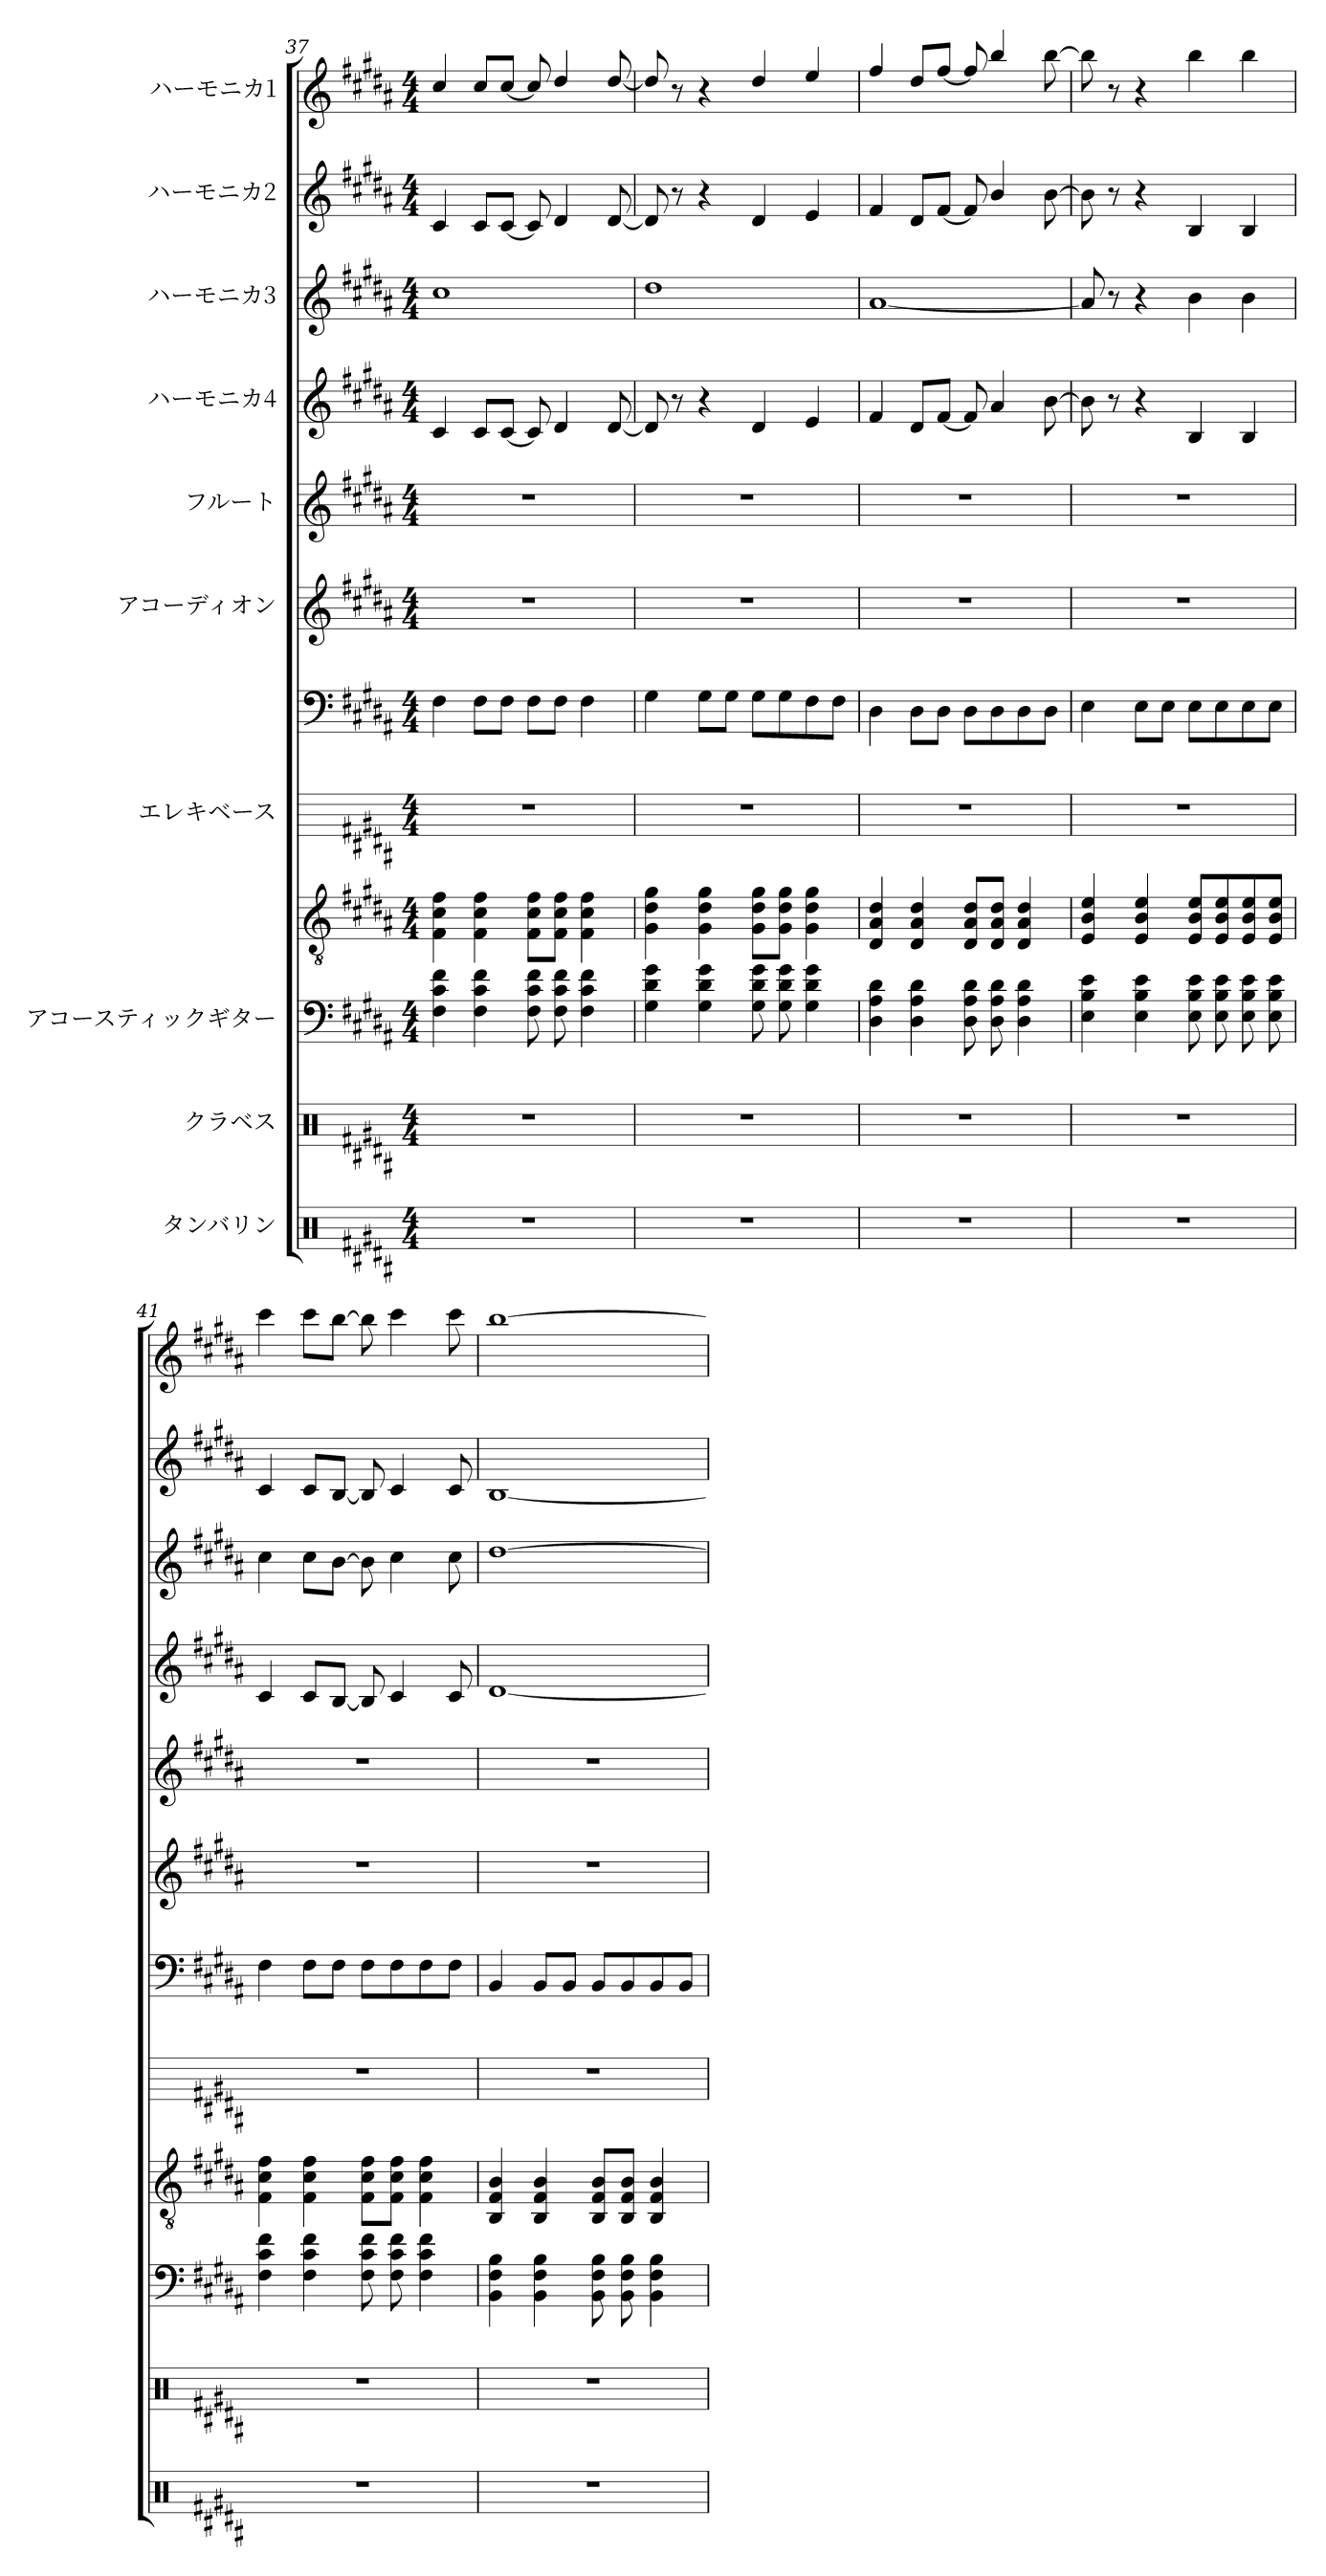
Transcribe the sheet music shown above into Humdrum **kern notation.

**kern	**kern	**kern	**kern	**kern	**kern	**kern	**kern	**kern	**kern	**dynam	**kern	**kern	**dynam
*part10	*part9	*part8	*part8	*part7	*part7	*part6	*part5	*part4	*part3	*part3	*part2	*part1	*part1
*staff12	*staff11	*staff10	*staff9	*staff8	*staff7	*staff6	*staff5	*staff4	*staff3	*staff3	*staff2	*staff1	*staff1
*I"タンバリン	*I"クラベス	*I"アコースティックギター	*	*I"エレキベース	*	*I"アコーディオン	*I"フルート	*I"ハーモニカ4	*I"ハーモニカ3	*	*I"ハーモニカ2	*I"ハーモニカ1	*
*clefX	*clefX	*	*clefGv2	*	*clefF4	*clefG2	*clefG2	*clefG2	*clefG2	*	*clefG2	*clefG2	*
*	*	*	*	*ITrd7c12	*ITrd7c12	*	*	*	*	*	*	*	*
*k[f#c#g#d#a#]	*k[f#c#g#d#a#]	*k[f#c#g#d#a#]	*k[f#c#g#d#a#]	*k[f#c#g#d#a#]	*k[f#c#g#d#a#]	*k[f#c#g#d#a#]	*k[f#c#g#d#a#]	*k[f#c#g#d#a#]	*k[f#c#g#d#a#]	*	*k[f#c#g#d#a#]	*k[f#c#g#d#a#]	*
*M4/4	*M4/4	*M4/4	*M4/4	*M4/4	*M4/4	*M4/4	*M4/4	*M4/4	*M4/4	*	*M4/4	*M4/4	*
=37	=37	=37	=37	=37	=37	=37	=37	=37	=37	=37	=37	=37	=37
1r	1r	4F# 4c# 4f#	4F#\ 4c#\ 4f#\	1r	4FF#\	1r	1r	4c#/	1cc#	.	4c#/	4cc#/	.
.	.	4F# 4c# 4f#	4F#\ 4c#\ 4f#\	.	8FF#\L	.	.	8c#/L	.	.	8c#/L	8cc#/L	.
.	.	.	.	.	8FF#\J	.	.	[8c#/J	.	.	[8c#/J	[8cc#/J	.
.	.	8F# 8c# 8f#	8F#\ 8c#\ 8f#\L	.	8FF#\L	.	.	8c#/]	.	.	8c#/]	8cc#/]	.
.	.	8F# 8c# 8f#	8F#\ 8c#\ 8f#\J	.	8FF#\J	.	.	4d#/	.	.	4d#/	4dd#/	.
.	.	4F# 4c# 4f#	4F#\ 4c#\ 4f#\	.	4FF#\	.	.	.	.	.	.	.	.
.	.	.	.	.	.	.	.	[8d#/	.	.	[8d#/	[8dd#/	.
=38	=38	=38	=38	=38	=38	=38	=38	=38	=38	=38	=38	=38	=38
1r	1r	4G# 4d# 4g#	4G#\ 4d#\ 4g#\	1r	4GG#\	1r	1r	8d#/]	1dd#	.	8d#/]	8dd#/]	.
.	.	.	.	.	.	.	.	8r	.	.	8r	8r	.
.	.	4G# 4d# 4g#	4G#\ 4d#\ 4g#\	.	8GG#\L	.	.	4r	.	.	4r	4r	.
.	.	.	.	.	8GG#\J	.	.	.	.	.	.	.	.
.	.	8G# 8d# 8g#	8G#\ 8d#\ 8g#\L	.	8GG#\L	.	.	4d#/	.	.	4d#/	4dd#/	.
.	.	8G# 8d# 8g#	8G#\ 8d#\ 8g#\J	.	8GG#\	.	.	.	.	.	.	.	.
.	.	4G# 4d# 4g#	4G#\ 4d#\ 4g#\	.	8FF#\	.	.	4e/	.	.	4e/	4ee/	.
.	.	.	.	.	8FF#\J	.	.	.	.	.	.	.	.
=39	=39	=39	=39	=39	=39	=39	=39	=39	=39	=39	=39	=39	=39
1r	1r	4D# 4A# 4d#	4D#/ 4A#/ 4d#/	1r	4DD#\	1r	1r	4f#/	[1a#	.	4f#/	4ff#/	.
.	.	4D# 4A# 4d#	4D#/ 4A#/ 4d#/	.	8DD#\L	.	.	8d#/L	.	.	8d#/L	8dd#/L	.
.	.	.	.	.	8DD#\J	.	.	[8f#/J	.	.	[8f#/J	[8ff#/J	.
.	.	8D# 8A# 8d#	8D#/ 8A#/ 8d#/L	.	8DD#\L	.	.	8f#/]	.	.	8f#/]	8ff#/]	.
.	.	8D# 8A# 8d#	8D#/ 8A#/ 8d#/J	.	8DD#\	.	.	4a#/	.	.	4b/	4bb/	.
.	.	4D# 4A# 4d#	4D#/ 4A#/ 4d#/	.	8DD#\	.	.	.	.	.	.	.	.
.	.	.	.	.	8DD#\J	.	.	[8b\	.	.	[8b\	[8bb\	.
!!LO:PB:g=z
=40	=40	=40	=40	=40	=40	=40	=40	=40	=40	=40	=40	=40	=40
1r	1r	4E 4B 4e	4E/ 4B/ 4e/	1r	4EE\	1r	1r	8b\]	8a#/]	.	8b\]	8bb\]	.
.	.	.	.	.	.	.	.	8r	8r	.	8r	8r	.
.	.	4E 4B 4e	4E/ 4B/ 4e/	.	8EE\L	.	.	4r	4r	.	4r	4r	.
.	.	.	.	.	8EE\J	.	.	.	.	.	.	.	.
!	!	!	!	!	!	!	!	!	!	!LO:DY:b	!	!	!LO:DY:b
.	.	8E 8B 8e	8E/ 8B/ 8e/L	.	8EE\L	.	.	4B/	4b\	other-dynamics	4B/	4bb\	other-dynamics
.	.	8E 8B 8e	8E/ 8B/ 8e/	.	8EE\	.	.	.	.	.	.	.	.
.	.	8E 8B 8e	8E/ 8B/ 8e/	.	8EE\	.	.	4B/	4b\	.	4B/	4bb\	.
.	.	8E 8B 8e	8E/ 8B/ 8e/J	.	8EE\J	.	.	.	.	.	.	.	.
=41	=41	=41	=41	=41	=41	=41	=41	=41	=41	=41	=41	=41	=41
1r	1r	4F# 4c# 4f#	4F#\ 4c#\ 4f#\	1r	4FF#\	1r	1r	4c#/	4cc#\	.	4c#/	4ccc#\	.
.	.	4F# 4c# 4f#	4F#\ 4c#\ 4f#\	.	8FF#\L	.	.	8c#/L	8cc#\L	.	8c#/L	8ccc#\L	.
.	.	.	.	.	8FF#\J	.	.	[8B/J	[8b\J	.	[8B/J	[8bb\J	.
.	.	8F# 8c# 8f#	8F#\ 8c#\ 8f#\L	.	8FF#\L	.	.	8B/]	8b\]	.	8B/]	8bb\]	.
.	.	8F# 8c# 8f#	8F#\ 8c#\ 8f#\J	.	8FF#\	.	.	4c#/	4cc#\	.	4c#/	4ccc#\	.
.	.	4F# 4c# 4f#	4F#\ 4c#\ 4f#\	.	8FF#\	.	.	.	.	.	.	.	.
.	.	.	.	.	8FF#\J	.	.	8c#/	8cc#\	.	8c#/	8ccc#\	.
=42	=42	=42	=42	=42	=42	=42	=42	=42	=42	=42	=42	=42	=42
1r	1r	4BB 4F# 4B	4BB/ 4F#/ 4B/	1r	4BBB/	1r	1r	[1d#	[1dd#	.	[1B	[1bb	.
.	.	4BB 4F# 4B	4BB/ 4F#/ 4B/	.	8BBB/L	.	.	.	.	.	.	.	.
.	.	.	.	.	8BBB/J	.	.	.	.	.	.	.	.
.	.	8BB 8F# 8B	8BB/ 8F#/ 8B/L	.	8BBB/L	.	.	.	.	.	.	.	.
.	.	8BB 8F# 8B	8BB/ 8F#/ 8B/J	.	8BBB/	.	.	.	.	.	.	.	.
.	.	4BB 4F# 4B	4BB/ 4F#/ 4B/	.	8BBB/	.	.	.	.	.	.	.	.
.	.	.	.	.	8BBB/J	.	.	.	.	.	.	.	.
=	=	=	=	=	=	=	=	=	=	=	=	=	=
*-	*-	*-	*-	*-	*-	*-	*-	*-	*-	*-	*-	*-	*-
